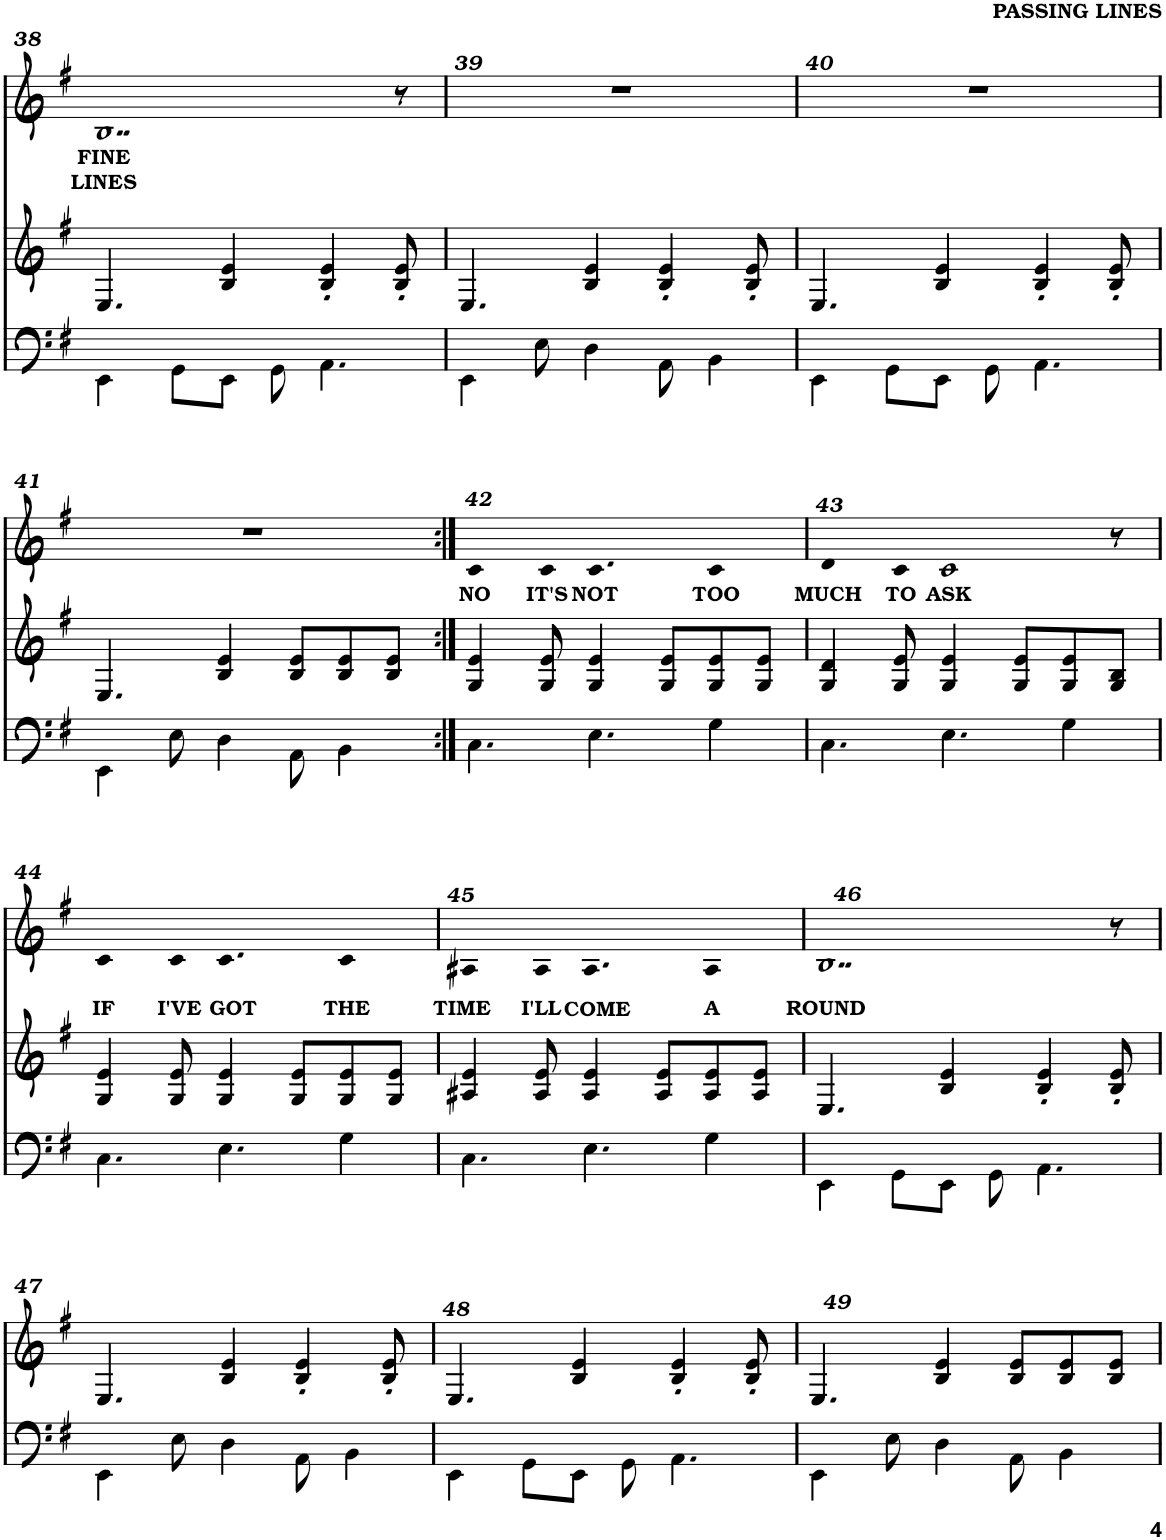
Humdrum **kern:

**kern	**kern	**kern	**text	**text
*part3	*part2	*part1	*part1	*part1
*staff3	*staff2	*staff1	*staff1	*staff1
*I"Electric Bass	*I"Electric Guitar	*I"Tenor	*	*
*I'Elec b	*I'Elec Gtr	*	*	*
!!LO:PB:g=z
*clefF4	*clefG2	*clefG2	*	*
*Trd7c12	*	*	*	*
*k[f#]	*k[f#]	*k[f#]	*	*
*M4/4	*M4/4	*M4/4	*	*
=38	=38	=38	=38	=38
!	!	!	!LO:LY:b	!LO:LY:b
4EE\	4.E/	2..B	FINE	LINES
8GG\L	.	.	.	.
8EE\J	4B/ 4e/	.	.	.
8GG\	.	.	.	.
4.AA\	4B/' 4e/'	.	.	.
.	8B/' 8e/'	8r	.	.
=39	=39	=39	=39	=39
4EE\	4.E/	1r	.	.
8E\	.	.	.	.
4D\	4B/ 4e/	.	.	.
8AA\	4B/' 4e/'	.	.	.
4BB\	.	.	.	.
.	8B/' 8e/'	.	.	.
=40	=40	=40	=40	=40
4EE\	4.E/	1r	.	.
8GG\L	.	.	.	.
8EE\J	4B/ 4e/	.	.	.
8GG\	.	.	.	.
4.AA\	4B/' 4e/'	.	.	.
.	8B/' 8e/'	.	.	.
!!LO:LB:g=z
=41	=41	=41	=41	=41
4EE\	4.E/	1r	.	.
8E\	.	.	.	.
4D\	4B/ 4e/	.	.	.
8AA\	8B/ 8e/L	.	.	.
4BB\	8B/ 8e/	.	.	.
.	8B/ 8e/J	.	.	.
=42:|!	=42:|!	=42:|!	=42:|!	=42:|!
!	!	!	!LO:LY:b	!
4.C\	4G/ 4e/	4c	NO	.
!	!	!	!LO:LY:b	!
.	8G/ 8e/	8c	IT'S	.
!	!	!	!LO:LY:b	!
4.E\	4G/ 4e/	4.c	NOT	.
.	8G/ 8e/L	.	.	.
!	!	!	!LO:LY:b	!
4G\	8G/ 8e/	4c	TOO	.
.	8G/ 8e/J	.	.	.
=43	=43	=43	=43	=43
!	!	!	!LO:LY:b	!
4.C\	4G/ 4d/	4d	MUCH	.
!	!	!	!LO:LY:b	!
.	8G/ 8e/	8c	TO	.
!	!	!	!LO:LY:b	!
4.E\	4G/ 4e/	2c	ASK	.
.	8G/ 8e/L	.	.	.
4G\	8G/ 8e/	.	.	.
.	8G/ 8B/J	8r	.	.
!!LO:LB:g=z
=44	=44	=44	=44	=44
!	!	!	!LO:LY:b	!
4.C\	4G/ 4e/	4c	IF	.
!	!	!	!LO:LY:b	!
.	8G/ 8e/	8c	I'VE	.
!	!	!	!LO:LY:b	!
4.E\	4G/ 4e/	4.c	GOT	.
.	8G/ 8e/L	.	.	.
!	!	!	!LO:LY:b	!
4G\	8G/ 8e/	4c	THE	.
.	8G/ 8e/J	.	.	.
=45	=45	=45	=45	=45
!	!	!	!LO:LY:b	!
4.C\	4A#X/ 4e/	4A#X	TIME	.
!	!	!	!LO:LY:b	!
.	8A#/ 8e/	8A#	I'LL	.
!	!	!	!LO:LY:b	!
4.E\	4A#/ 4e/	4.A#	COME	.
.	8A#/ 8e/L	.	.	.
!	!	!	!LO:LY:b	!
4G\	8A#/ 8e/	4A#	A	.
.	8A#/ 8e/J	.	.	.
=46	=46	=46	=46	=46
!	!	!	!LO:LY:b	!
4EE\	4.E/	2..B	ROUND	.
8GG\L	.	.	.	.
8EE\J	4B/ 4e/	.	.	.
8GG\	.	.	.	.
4.AA\	4B/' 4e/'	.	.	.
.	8B/' 8e/'	8r	.	.
!!LO:LB:g=z
=47	=47	=47	=47	=47
4EE\	4.E/	1r	.	.
8E\	.	.	.	.
4D\	4B/ 4e/	.	.	.
8AA\	4B/' 4e/'	.	.	.
4BB\	.	.	.	.
.	8B/' 8e/'	.	.	.
=48	=48	=48	=48	=48
4EE\	4.E/	1r	.	.
8GG\L	.	.	.	.
8EE\J	4B/ 4e/	.	.	.
8GG\	.	.	.	.
4.AA\	4B/' 4e/'	.	.	.
.	8B/' 8e/'	.	.	.
=49	=49	=49	=49	=49
4EE\	4.E/	1r	.	.
8E\	.	.	.	.
4D\	4B/ 4e/	.	.	.
8AA\	8B/ 8e/L	.	.	.
4BB\	8B/ 8e/	.	.	.
.	8B/ 8e/J	.	.	.
=	=	=	=	=
*-	*-	*-	*-	*-
